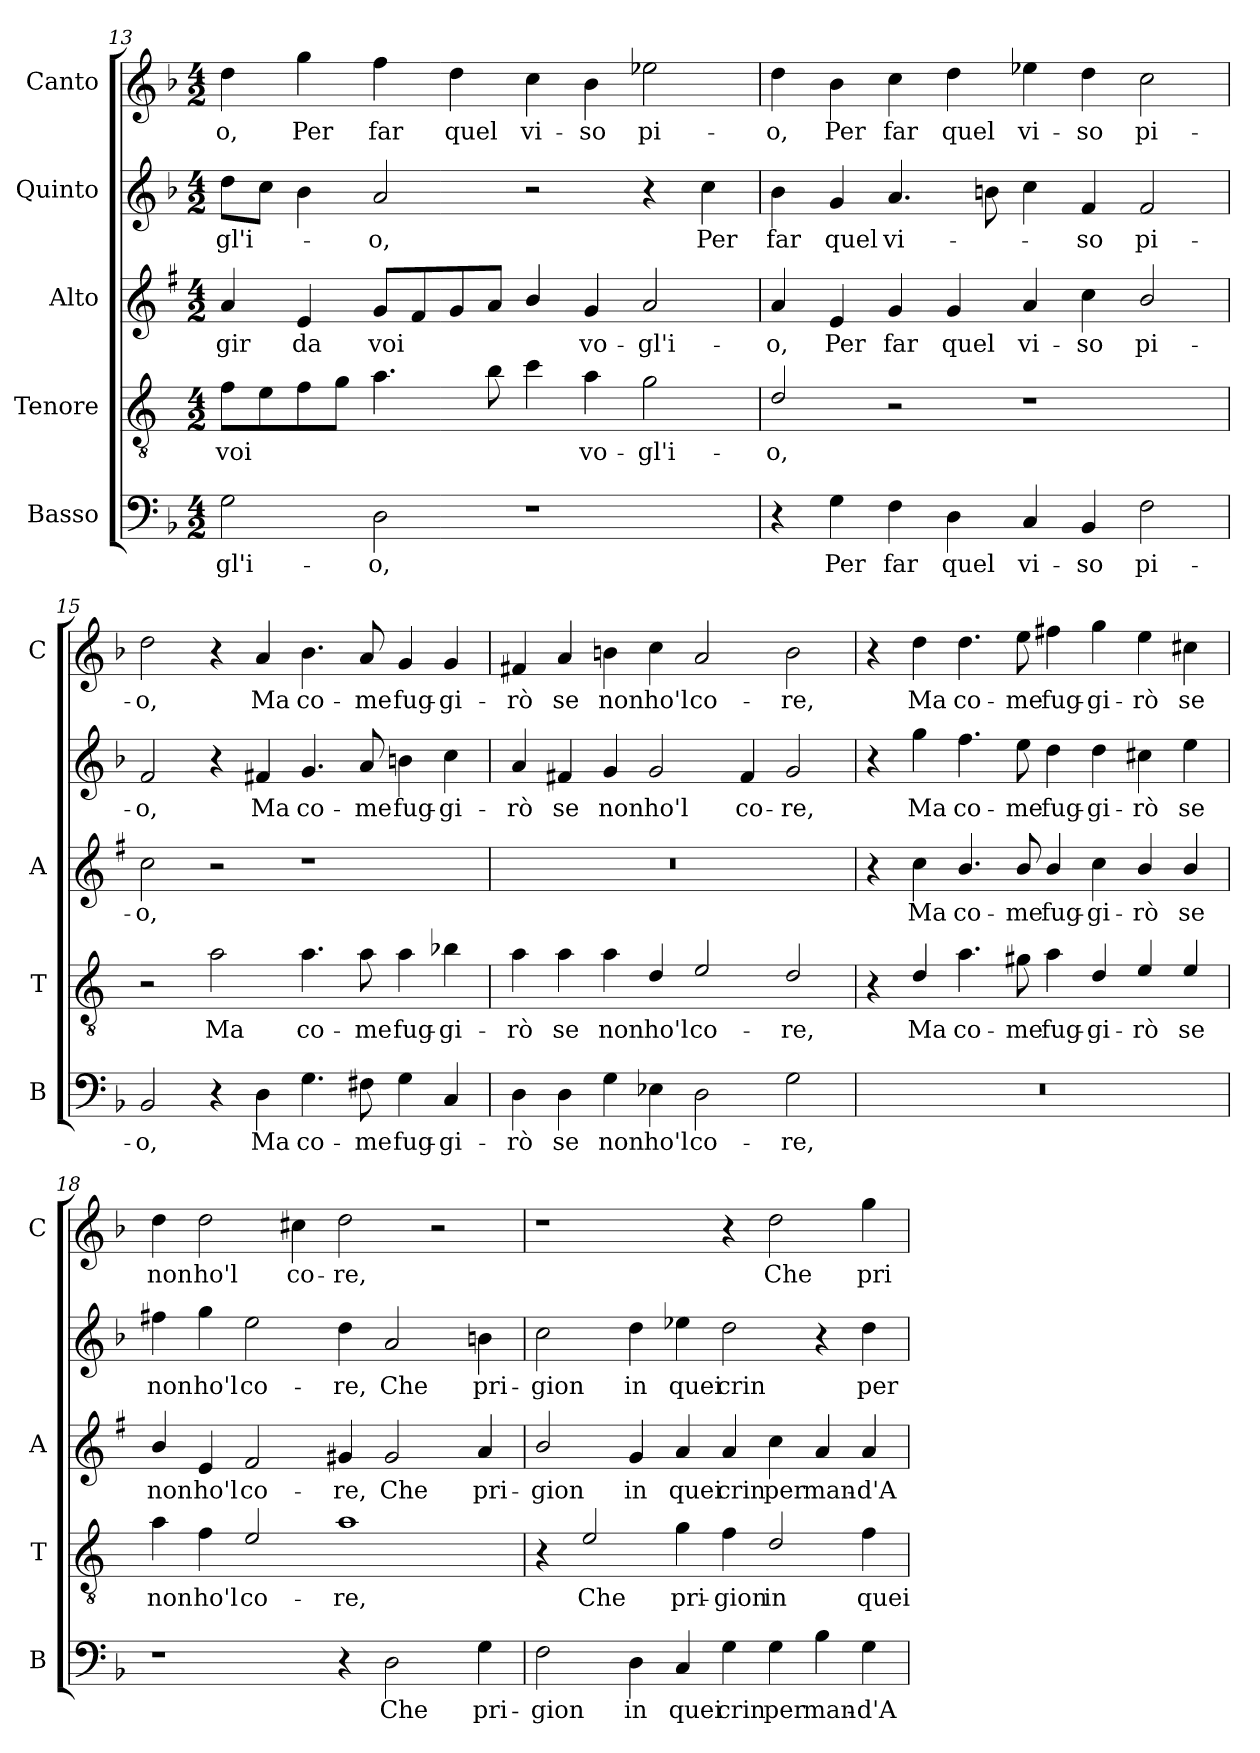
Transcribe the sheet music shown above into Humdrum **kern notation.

**kern	**text	**kern	**text	**kern	**text	**kern	**text	**kern	**text
*part5	*part5	*part4	*part4	*part3	*part3	*part2	*part2	*part1	*part1
*staff5	*staff5	*staff4	*staff4	*staff3	*staff3	*staff2	*staff2	*staff1	*staff1
*I"Basso	*	*I"Tenore	*	*I"Alto	*	*I"Quinto	*	*I"Canto	*
*I'B	*	*I'T	*	*I'A	*	*	*	*I'C	*
!!LO:LB:g=z
*clefF4	*	*clefGv2	*	*clefG2	*	*clefG2	*	*clefG2	*
*	*	*ITrd4c7	*	*ITrd1c2	*	*	*	*	*
*k[b-]	*	*k[b-]	*	*k[b-]	*	*k[b-]	*	*k[b-]	*
*F:	*	*F:	*	*F:	*	*F:	*	*F:	*
*M4/2	*	*M4/2	*	*M4/2	*	*M4/2	*	*M4/2	*
=13	=13	=13	=13	=13	=13	=13	=13	=13	=13
!	!LO:LY:b	!	!LO:LY:b	!	!LO:LY:b	!	!LO:LY:b	!	!LO:LY:b
2G\	-gl'i-	8B-\L	voi	4g/	-gir	8dd\L	-gl'i-	4dd\	-o,
.	.	8A\	.	.	.	8cc\J	.	.	.
!	!	!	!	!	!LO:LY:b	!	!	!	!LO:LY:b
.	.	8B-\	.	4d/	da	4b-\	.	4gg\	Per
.	.	8c\J	.	.	.	.	.	.	.
!	!LO:LY:b	!	!	!	!LO:LY:b	!	!LO:LY:b	!	!LO:LY:b
2D\	-o,	4.d\	.	8f/L	voi	2a/	-o,	4ff\	far
.	.	.	.	8e/	.	.	.	.	.
!	!	!	!	!	!	!	!	!	!LO:LY:b
.	.	.	.	8f/	.	.	.	4dd\	quel
.	.	8e\	.	8g/J	.	.	.	.	.
!	!	!	!	!	!	!	!	!	!LO:LY:b
1r	.	4f\	.	4a/	.	2r	.	4cc\	vi-
!	!	!	!LO:LY:b	!	!LO:LY:b	!	!	!	!LO:LY:b
.	.	4d\	vo-	4f/	vo-	.	.	4b-\	-so
!	!	!	!LO:LY:b	!	!LO:LY:b	!	!	!	!LO:LY:b
.	.	2c\	-gl'i-	2g/	-gl'i-	4r	.	2ee-X\	pi-
!	!	!	!	!	!	!	!LO:LY:b	!	!
.	.	.	.	.	.	4cc\	Per	.	.
=14	=14	=14	=14	=14	=14	=14	=14	=14	=14
!	!	!	!LO:LY:b	!	!LO:LY:b	!	!LO:LY:b	!	!LO:LY:b
4r	.	2G/	-o,	4g/	-o,	4b-\	far	4dd\	-o,
!	!LO:LY:b	!	!	!	!LO:LY:b	!	!LO:LY:b	!	!LO:LY:b
4G\	Per	.	.	4d/	Per	4g/	quel	4b-\	Per
!	!LO:LY:b	!	!	!	!LO:LY:b	!	!LO:LY:b	!	!LO:LY:b
4F\	far	2r	.	4f/	far	4.a/	vi-	4cc\	far
!	!LO:LY:b	!	!	!	!LO:LY:b	!	!	!	!LO:LY:b
4D\	quel	.	.	4f/	quel	.	.	4dd\	quel
.	.	.	.	.	.	8bn\	.	.	.
!	!LO:LY:b	!	!	!	!LO:LY:b	!	!	!	!LO:LY:b
4C/	vi-	1r	.	4g/	vi-	4cc\	.	4ee-X\	vi-
!	!LO:LY:b	!	!	!	!LO:LY:b	!	!LO:LY:b	!	!LO:LY:b
4BB-/	-so	.	.	4b-\	-so	4f/	-so	4dd\	-so
!	!LO:LY:b	!	!	!	!LO:LY:b	!	!LO:LY:b	!	!LO:LY:b
2F\	pi-	.	.	2a/	pi-	2f/	pi-	2cc\	pi-
=15	=15	=15	=15	=15	=15	=15	=15	=15	=15
!	!LO:LY:b	!	!	!	!LO:LY:b	!	!LO:LY:b	!	!LO:LY:b
2BB-/	-o,	2r	.	2b-\	-o,	2f/	-o,	2dd\	-o,
!	!	!	!LO:LY:b	!	!	!	!	!	!
4r	.	2d\	Ma	2r	.	4r	.	4r	.
!	!LO:LY:b	!	!	!	!	!	!LO:LY:b	!	!LO:LY:b
4D\	Ma	.	.	.	.	4f#X/	Ma	4a/	Ma
!	!LO:LY:b	!	!LO:LY:b	!	!	!	!LO:LY:b	!	!LO:LY:b
4.G\	co-	4.d\	co-	1r	.	4.g/	co-	4.b-\	co-
!	!LO:LY:b	!	!LO:LY:b	!	!	!	!LO:LY:b	!	!LO:LY:b
8F#X\	-me	8d\	-me	.	.	8a/	-me	8a/	-me
!	!LO:LY:b	!	!LO:LY:b	!	!	!	!LO:LY:b	!	!LO:LY:b
4G\	fug-	4d\	fug-	.	.	4bn\	fug-	4g/	fug-
!	!LO:LY:b	!	!LO:LY:b	!	!	!	!LO:LY:b	!	!LO:LY:b
4C/	-gi-	4e-X\	-gi-	.	.	4cc\	-gi-	4g/	-gi-
=16	=16	=16	=16	=16	=16	=16	=16	=16	=16
!	!LO:LY:b	!	!LO:LY:b	!	!	!	!LO:LY:b	!	!LO:LY:b
4D\	-rò	4d\	-rò	0r	.	4a/	-rò	4f#X/	-rò
!	!LO:LY:b	!	!LO:LY:b	!	!	!	!LO:LY:b	!	!LO:LY:b
4D\	se	4d\	se	.	.	4f#X/	se	4a/	se
!	!LO:LY:b	!	!LO:LY:b	!	!	!	!LO:LY:b	!	!LO:LY:b
4G\	non	4d\	non	.	.	4g/	non	4bn\	non
!	!LO:LY:b	!	!LO:LY:b	!	!	!	!LO:LY:b	!	!LO:LY:b
4E-X\	ho'l	4G/	ho'l	.	.	2g/	ho'l	4cc\	ho'l
!	!LO:LY:b	!	!LO:LY:b	!	!	!	!	!	!LO:LY:b
2D\	co-	2A/	co-	.	.	.	.	2a/	co-
!	!	!	!	!	!	!	!LO:LY:b	!	!
.	.	.	.	.	.	4f#/	co-	.	.
!	!LO:LY:b	!	!LO:LY:b	!	!	!	!LO:LY:b	!	!LO:LY:b
2G\	-re,	2G/	-re,	.	.	2g/	-re,	2b\	-re,
!!LO:PB:g=z
=17	=17	=17	=17	=17	=17	=17	=17	=17	=17
0r	.	4r	.	4r	.	4r	.	4r	.
!	!	!	!LO:LY:b	!	!LO:LY:b	!	!LO:LY:b	!	!LO:LY:b
.	.	4G/	Ma	4b-\	Ma	4gg\	Ma	4dd\	Ma
!	!	!	!LO:LY:b	!	!LO:LY:b	!	!LO:LY:b	!	!LO:LY:b
.	.	4.d\	co-	4.a/	co-	4.ff\	co-	4.dd\	co-
!	!	!	!LO:LY:b	!	!LO:LY:b	!	!LO:LY:b	!	!LO:LY:b
.	.	8c#X\	-me	8a/	-me	8ee\	-me	8ee\	-me
!	!	!	!LO:LY:b	!	!LO:LY:b	!	!LO:LY:b	!	!LO:LY:b
.	.	4d\	fug-	4a/	fug-	4dd\	fug-	4ff#X\	fug-
!	!	!	!LO:LY:b	!	!LO:LY:b	!	!LO:LY:b	!	!LO:LY:b
.	.	4G/	-gi-	4b-\	-gi-	4dd\	-gi-	4gg\	-gi-
!	!	!	!LO:LY:b	!	!LO:LY:b	!	!LO:LY:b	!	!LO:LY:b
.	.	4A/	-rò	4a/	-rò	4cc#X\	-rò	4ee\	-rò
!	!	!	!LO:LY:b	!	!LO:LY:b	!	!LO:LY:b	!	!LO:LY:b
.	.	4A/	se	4a/	se	4ee\	se	4cc#X\	se
=18	=18	=18	=18	=18	=18	=18	=18	=18	=18
!	!	!	!LO:LY:b	!	!LO:LY:b	!	!LO:LY:b	!	!LO:LY:b
1r	.	4d\	non	4a/	non	4ff#X\	non	4dd\	non
!	!	!	!LO:LY:b	!	!LO:LY:b	!	!LO:LY:b	!	!LO:LY:b
.	.	4B-\	ho'l	4d/	ho'l	4gg\	ho'l	2dd\	ho'l
!	!	!	!LO:LY:b	!	!LO:LY:b	!	!LO:LY:b	!	!
.	.	2A/	co-	2e/	co-	2ee\	co-	.	.
!	!	!	!	!	!	!	!	!	!LO:LY:b
.	.	.	.	.	.	.	.	4cc#X\	co-
!	!	!	!LO:LY:b	!	!LO:LY:b	!	!LO:LY:b	!	!LO:LY:b
4r	.	1d	-re,	4f#X/	-re,	4dd\	-re,	2dd\	-re,
!	!LO:LY:b	!	!	!	!LO:LY:b	!	!LO:LY:b	!	!
2D\	Che	.	.	2f#/	Che	2a/	Che	.	.
.	.	.	.	.	.	.	.	2r	.
!	!LO:LY:b	!	!	!	!LO:LY:b	!	!LO:LY:b	!	!
4G\	pri-	.	.	4g/	pri-	4bn\	pri-	.	.
=19	=19	=19	=19	=19	=19	=19	=19	=19	=19
!	!LO:LY:b	!	!	!	!LO:LY:b	!	!LO:LY:b	!	!
2F\	-gion	4r	.	2a/	-gion	2cc\	-gion	1r	.
!	!	!	!LO:LY:b	!	!	!	!	!	!
.	.	2A/	Che	.	.	.	.	.	.
!	!LO:LY:b	!	!	!	!LO:LY:b	!	!LO:LY:b	!	!
4D\	in	.	.	4f/	in	4dd\	in	.	.
!	!LO:LY:b	!	!LO:LY:b	!	!LO:LY:b	!	!LO:LY:b	!	!
4C/	quei	4c\	pri-	4g/	quei	4ee-X\	quei	.	.
!	!LO:LY:b	!	!LO:LY:b	!	!LO:LY:b	!	!LO:LY:b	!	!
4G\	crin	4B-\	-gion	4g/	crin	2dd\	crin	4r	.
!	!LO:LY:b	!	!LO:LY:b	!	!LO:LY:b	!	!	!	!LO:LY:b
4G\	per	2G/	in	4b-\	per	.	.	2dd\	Che
!	!LO:LY:b	!	!	!	!LO:LY:b	!	!	!	!
4B-\	man-	.	.	4g/	man-	4r	.	.	.
!	!LO:LY:b	!	!LO:LY:b	!	!LO:LY:b	!	!LO:LY:b	!	!LO:LY:b
4G\	-d'A-	4B-\	quei	4g/	-d'A-	4dd\	per	4gg\	pri-
=	=	=	=	=	=	=	=	=	=
*-	*-	*-	*-	*-	*-	*-	*-	*-	*-
